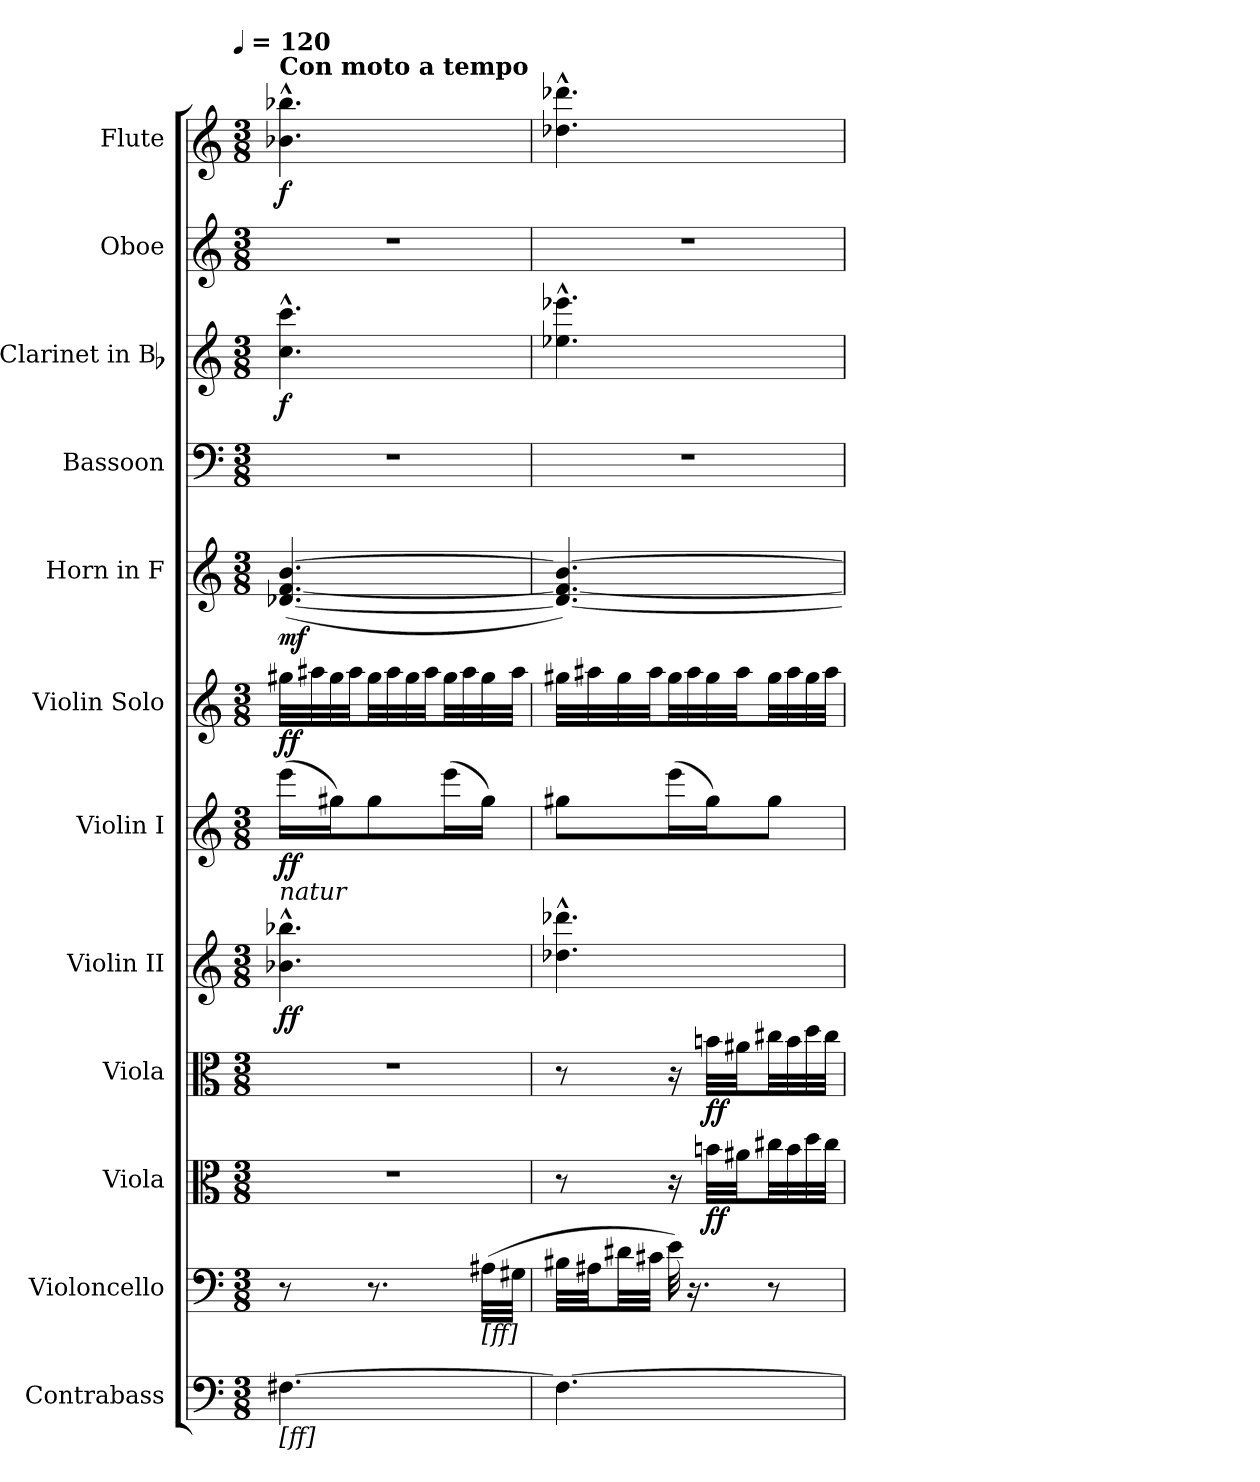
**kern	**kern	**kern	**dynam	**kern	**dynam	**kern	**dynam	**kern	**dynam	**kern	**dynam	**kern	**dynam	**kern	**kern	**dynam	**kern	**kern	**dynam
*part12	*part11	*part10	*part10	*part9	*part9	*part8	*part8	*part7	*part7	*part6	*part6	*part5	*part5	*part4	*part3	*part3	*part2	*part1	*part1
*staff12	*staff11	*staff10	*staff10	*staff9	*staff9	*staff8	*staff8	*staff7	*staff7	*staff6	*staff6	*staff5	*staff5	*staff4	*staff3	*staff3	*staff2	*staff1	*staff1
*I"Contrabass	*I"Violoncello	*I"Viola	*	*I"Viola	*	*I"Violin II	*	*I"Violin I	*	*I"Violin Solo	*	*I"Horn in F	*	*I"Bassoon	*I"Clarinet in Bb	*	*I"Oboe	*I"Flute	*
*I'Cb.	*I'Vc.	*I'Vla.	*	*I'Vla.	*	*I'Vln. II	*	*I'Vln. I	*	*I'Vln.	*	*I'Hn.	*	*I'Bsn.	*I'Cl.	*	*I'Ob.	*I'Fl.	*
*clefF4	*clefF4	*clefC3	*	*clefC3	*	*clefG2	*	*clefG2	*	*clefG2	*	*clefG2	*	*clefF4	*clefG2	*	*clefG2	*clefG2	*
*	*	*	*	*	*	*	*	*	*	*	*	*ITrd4c7	*	*	*ITrd1c2	*	*	*	*
*k[]	*k[]	*k[]	*	*k[]	*	*k[]	*	*k[]	*	*k[]	*	*k[b-]	*	*k[]	*k[b-e-]	*	*k[]	*k[]	*
!!LO:TX:omd:t=[quarter] = 120
*M3/8	*M3/8	*M3/8	*	*M3/8	*	*M3/8	*	*M3/8	*	*M3/8	*	*M3/8	*	*M3/8	*M3/8	*	*M3/8	*M3/8	*
*MM120	*MM120	*MM120	*	*MM120	*	*MM120	*	*MM120	*	*MM120	*	*MM120	*	*MM120	*MM120	*	*MM120	*MM72	*
=1	=1	=1	=1	=1	=1	=1	=1	=1	=1	=1	=1	=1	=1	=1	=1	=1	=1	=1	=1
!	!	!	!	!	!	!	!	!	!	!	!	!	!	!	!	!	!	!LO:TX:a:B:t=Con moto a tempo	!
!	!	!	!	!	!	!	!	!LO:TX:b:i:t=natur	!	!	!	!	!	!	!	!	!	!	!
!LO:TX:b:t=[ff]	!	!	!	!	!	!	!	!	!	!	!	!	!	!	!	!	!	!	!
[4.F#X	8r	8%3r	.	8%3r	.	4.b-X^^ 4.bb-X^^	ff	(16eee\LL	ff	32gg#XLLL	ff	([4.G-X [4.B- [4.e	mf	8%3r	4.b-^^ 4.bb-^^	f	8%3r	4.b-X^^ 4.bb-X^^	f
.	.	.	.	.	.	.	.	.	.	32aa#X	.	.	.	.	.	.	.	.	.
.	.	.	.	.	.	.	.	16gg#X\J)	.	32gg#	.	.	.	.	.	.	.	.	.
.	.	.	.	.	.	.	.	.	.	32aa#JJ	.	.	.	.	.	.	.	.	.
.	8.r	.	.	.	.	.	.	8gg#\	.	32gg#LL	.	.	.	.	.	.	.	.	.
.	.	.	.	.	.	.	.	.	.	32aa#	.	.	.	.	.	.	.	.	.
.	.	.	.	.	.	.	.	.	.	32gg#	.	.	.	.	.	.	.	.	.
.	.	.	.	.	.	.	.	.	.	32aa#JJ	.	.	.	.	.	.	.	.	.
.	.	.	.	.	.	.	.	(16eee\L	.	32gg#LL	.	.	.	.	.	.	.	.	.
.	.	.	.	.	.	.	.	.	.	32aa#	.	.	.	.	.	.	.	.	.
!	!LO:TX:b:t=[ff]	!	!	!	!	!	!	!	!	!	!	!	!	!	!	!	!	!	!
.	(32A#XLLL	.	.	.	.	.	.	16gg#\JJ)	.	32gg#	.	.	.	.	.	.	.	.	.
.	32G#XJJJ	.	.	.	.	.	.	.	.	32aa#JJJ	.	.	.	.	.	.	.	.	.
=2	=2	=2	=2	=2	=2	=2	=2	=2	=2	=2	=2	=2	=2	=2	=2	=2	=2	=2	=2
4.F#_	32B#XLLL	8r	.	8r	.	4.dd-X^^ 4.ddd-X^^	.	8gg#X\L	.	32gg#XLLL	.	4.G-_ 4.B-_ 4.e_)	.	8%3r	4.dd-X^^ 4.ddd-X^^	.	8%3r	4.dd-X^^ 4.ddd-X^^	.
.	32A#XJJ	.	.	.	.	.	.	.	.	32aa#X	.	.	.	.	.	.	.	.	.
.	32d#XLL	.	.	.	.	.	.	.	.	32gg#	.	.	.	.	.	.	.	.	.
.	32c#XJJJ	.	.	.	.	.	.	.	.	32aa#JJ	.	.	.	.	.	.	.	.	.
.	32e)	16r	.	16r	.	.	.	(16eee\L	.	32gg#LL	.	.	.	.	.	.	.	.	.
.	16.r	.	.	.	.	.	.	.	.	32aa#	.	.	.	.	.	.	.	.	.
.	.	32bnLLL	ff	32bnLLL	ff	.	.	16gg#\J)	.	32gg#	.	.	.	.	.	.	.	.	.
.	.	32a#XJJ	.	32a#XJJ	.	.	.	.	.	32aa#JJ	.	.	.	.	.	.	.	.	.
.	8r	32cc#XLL	.	32cc#XLL	.	.	.	8gg#\J	.	32gg#LL	.	.	.	.	.	.	.	.	.
.	.	32b	.	32b	.	.	.	.	.	32aa#	.	.	.	.	.	.	.	.	.
.	.	32dd	.	32dd	.	.	.	.	.	32gg#	.	.	.	.	.	.	.	.	.
.	.	32cc#JJJ	.	32cc#JJJ	.	.	.	.	.	32aa#JJJ	.	.	.	.	.	.	.	.	.
=	=	=	=	=	=	=	=	=	=	=	=	=	=	=	=	=	=	=	=
*-	*-	*-	*-	*-	*-	*-	*-	*-	*-	*-	*-	*-	*-	*-	*-	*-	*-	*-	*-
